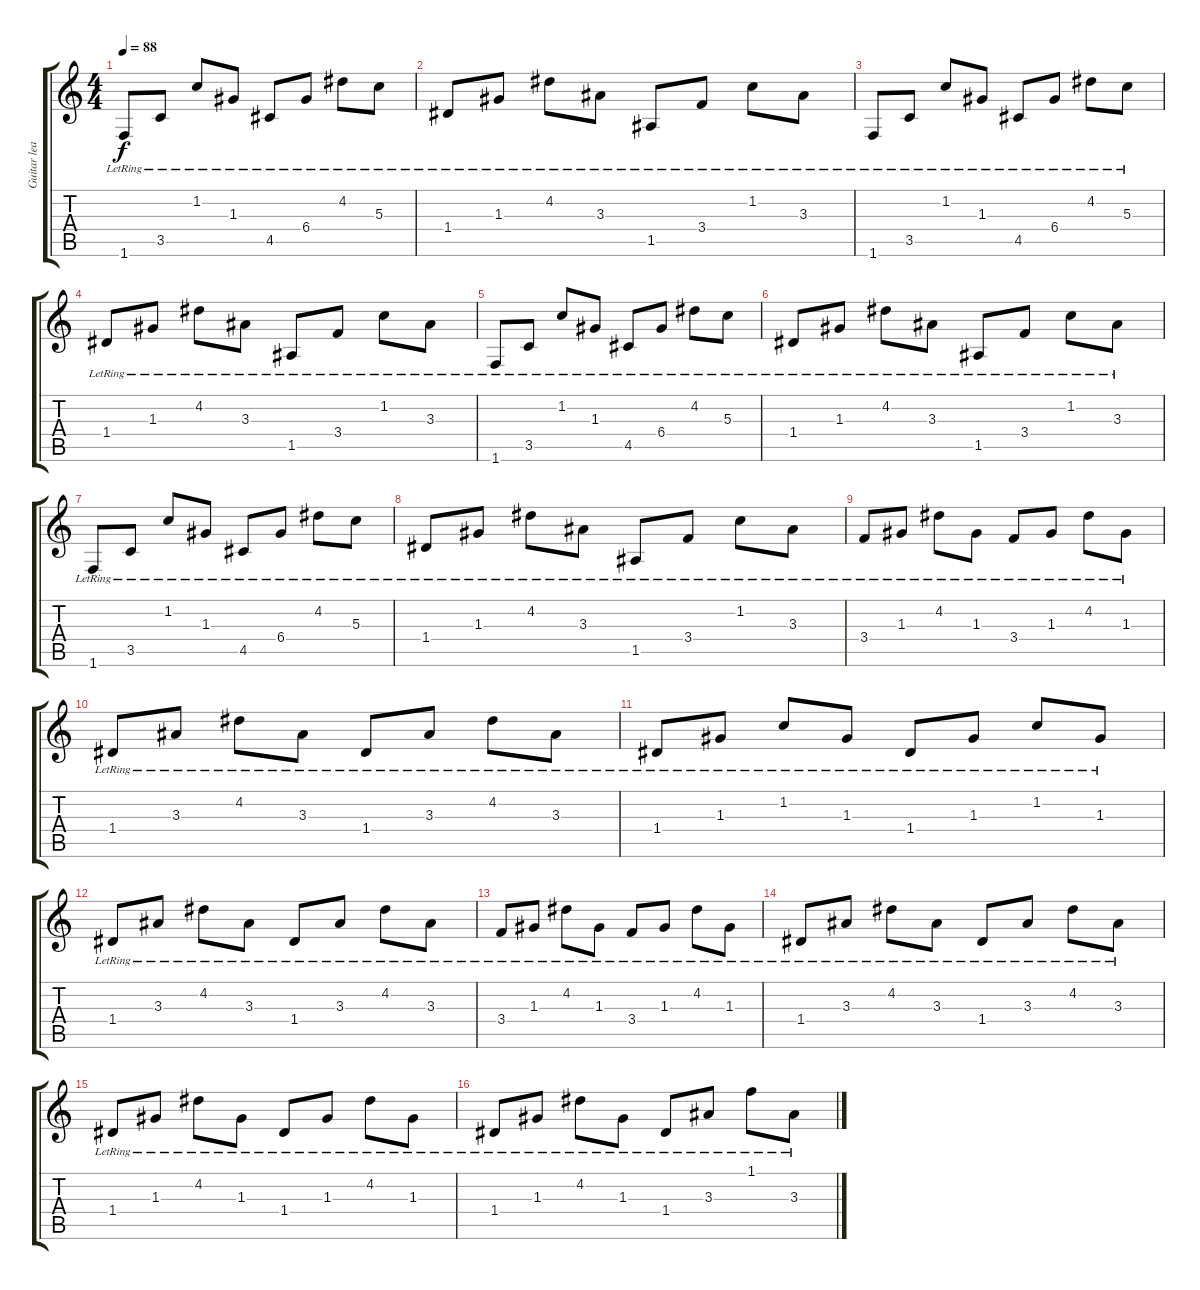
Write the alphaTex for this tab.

\track ("Guitar lead" "Guitar lea") {instrument electricguitarclean}
\staff {score tabs}
\tuning (E4 B3 G3 D3 A2 E2) {hide}
\ts (4 4)
\tempo 88
\clef g2
\ks c
1.6{lr}.8{dy f instrument electricguitarclean} 3.5{lr}.8 1.2{lr}.8 1.3{lr}.8 4.5{lr}.8 6.4{lr}.8 4.2{lr}.8 5.3{lr}.8 |
1.4{lr}.8 1.3{lr}.8 4.2{lr}.8 3.3{lr}.8 1.5{lr}.8 3.4{lr}.8 1.2{lr}.8 3.3{lr}.8 |
1.6{lr}.8 3.5{lr}.8 1.2{lr}.8 1.3{lr}.8 4.5{lr}.8 6.4{lr}.8 4.2{lr}.8 5.3{lr}.8 |
1.4{lr}.8 1.3{lr}.8 4.2{lr}.8 3.3{lr}.8 1.5{lr}.8 3.4{lr}.8 1.2{lr}.8 3.3{lr}.8 |
1.6{lr}.8 3.5{lr}.8 1.2{lr}.8 1.3{lr}.8 4.5{lr}.8 6.4{lr}.8 4.2{lr}.8 5.3{lr}.8 |
1.4{lr}.8 1.3{lr}.8 4.2{lr}.8 3.3{lr}.8 1.5{lr}.8 3.4{lr}.8 1.2{lr}.8 3.3{lr}.8 |
1.6{lr}.8 3.5{lr}.8 1.2{lr}.8 1.3{lr}.8 4.5{lr}.8 6.4{lr}.8 4.2{lr}.8 5.3{lr}.8 |
1.4{lr}.8 1.3{lr}.8 4.2{lr}.8 3.3{lr}.8 1.5{lr}.8 3.4{lr}.8 1.2{lr}.8 3.3{lr}.8 |
3.4{lr}.8 1.3{lr}.8 4.2{lr}.8 1.3{lr}.8 3.4{lr}.8 1.3{lr}.8 4.2{lr}.8 1.3{lr}.8 |
1.4{lr}.8 3.3{lr}.8 4.2{lr}.8 3.3{lr}.8 1.4{lr}.8 3.3{lr}.8 4.2{lr}.8 3.3{lr}.8 |
1.4{lr}.8 1.3{lr}.8 1.2{lr}.8 1.3{lr}.8 1.4{lr}.8 1.3{lr}.8 1.2{lr}.8 1.3{lr}.8 |
1.4{lr}.8 3.3{lr}.8 4.2{lr}.8 3.3{lr}.8 1.4{lr}.8 3.3{lr}.8 4.2{lr}.8 3.3{lr}.8 |
3.4{lr}.8 1.3{lr}.8 4.2{lr}.8 1.3{lr}.8 3.4{lr}.8 1.3{lr}.8 4.2{lr}.8 1.3{lr}.8 |
1.4{lr}.8 3.3{lr}.8 4.2{lr}.8 3.3{lr}.8 1.4{lr}.8 3.3{lr}.8 4.2{lr}.8 3.3{lr}.8 |
1.4{lr}.8 1.3{lr}.8 4.2{lr}.8 1.3{lr}.8 1.4{lr}.8 1.3{lr}.8 4.2{lr}.8 1.3{lr}.8 |
1.4{lr}.8 1.3{lr}.8 4.2{lr}.8 1.3{lr}.8 1.4{lr}.8 3.3{lr}.8 1.1{lr}.8 3.3{lr}.8
